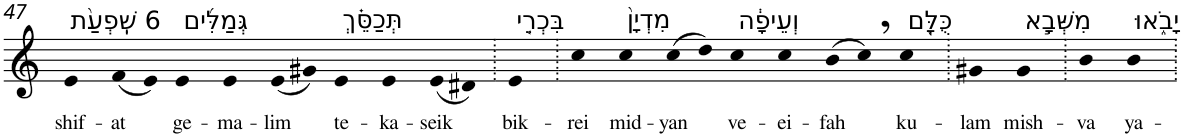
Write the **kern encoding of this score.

**kern	**text
*part1	*part1
*staff1	*staff1
*I"Piano	*
*I'Pno	*
!!LO:PB:g=z
*clefG2	*
*k[]	*
=47	=47
!LO:TX:a:t=6 שִֽׁפְעַ֨ת	!
!	!LO:LY:b
4e	shif-
!	!LO:LY:b
(8f	-at
8e)	.
!LO:TX:a:t=גְּמַלִּ֜ים	!
!	!LO:LY:b
4e	ge-
!	!LO:LY:b
4e	-ma-
!	!LO:LY:b
(8e	-lim
8g#X)	.
!LO:TX:a:t=תְּכַסֵּ֗ךְ	!
!	!LO:LY:b
4e	te-
!	!LO:LY:b
4e	-ka-
!	!LO:LY:b
(8e	-seik
8d#X)	.
=48.	=48.
!LO:TX:a:t=בִּכְרֵ֤י	!
!	!LO:LY:b
4e	bik-
=49.	=49.
!	!LO:LY:b
4cc	-rei
!LO:TX:a:t=מִדְיָן֙	!
!	!LO:LY:b
4cc	mid-
!	!LO:LY:b
(8cc	-yan
8dd)	.
!LO:TX:a:t=וְעֵיפָ֔ה	!
!	!LO:LY:b
4cc	ve-
!	!LO:LY:b
4cc	-ei-
!	!LO:LY:b
(8b	-fah
8cc,)	.
!LO:TX:a:t=כֻּלָּ֖ם	!
!	!LO:LY:b
4cc	ku-
=50.	=50.
!	!LO:LY:b
4g#X	-lam
!LO:TX:a:t=מִשְּׁבָ֣א	!
!	!LO:LY:b
4g#	mish-
=51.	=51.
!	!LO:LY:b
4b	-va
!LO:TX:a:t=יָבֹ֑אוּ	!
!	!LO:LY:b
4b	ya-
=.	=.
*-	*-
